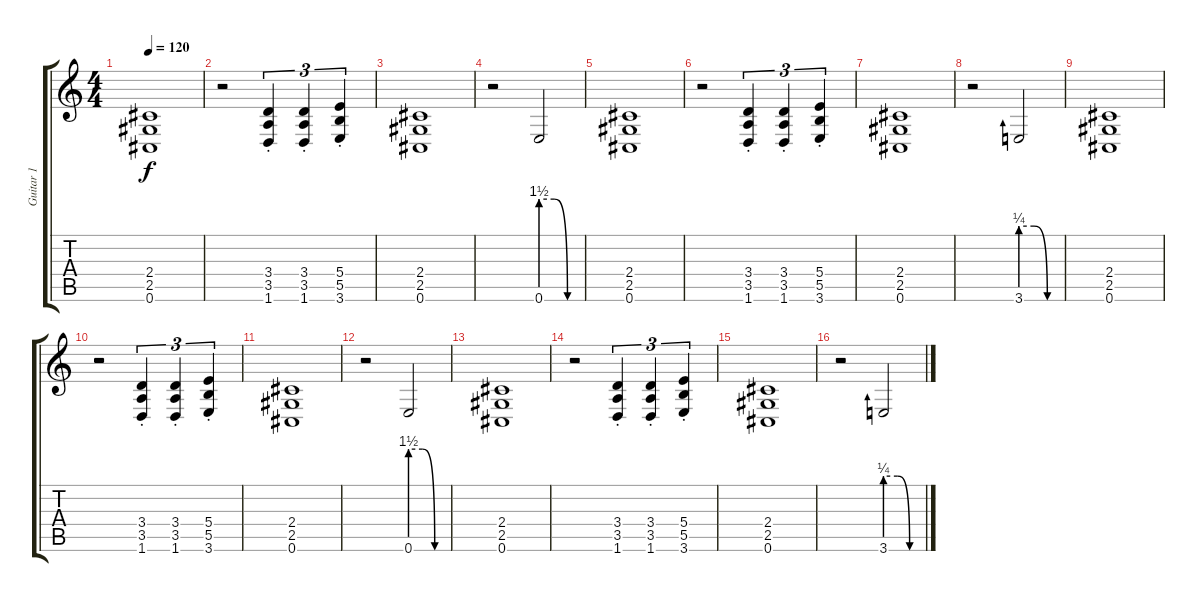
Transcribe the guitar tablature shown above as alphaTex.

\track ("Guitar 1" "Guitar 1") {instrument distortionguitar}
\staff {score tabs}
\tuning (Db4 Ab3 E3 B2 Gb2 Db2) {hide}
\ts (4 4)
\tempo 120
\clef g2
\ks c
(2.4 2.5 0.6).1{dy f} |
r.2 (3.4{st} 3.5 1.6).4{tu (3 2)} (3.4{st} 3.5 1.6).4{tu (3 2)} (5.4{st} 5.5 3.6).4{tu (3 2)} |
(2.4 2.5 0.6).1 |
r.2 0.6{be (custom 0 6 20 6 40 0 60 0)}.2 |
(2.4 2.5 0.6).1 |
r.2 (3.4{st} 3.5 1.6).4{tu (3 2)} (3.4{st} 3.5 1.6).4{tu (3 2)} (5.4{st} 5.5 3.6).4{tu (3 2)} |
(2.4 2.5 0.6).1 |
r.2 3.6{be (custom 0 1 20 1 40 0 60 0)}.2 |
(2.4 2.5 0.6).1 |
r.2 (3.4{st} 3.5 1.6).4{tu (3 2)} (3.4{st} 3.5 1.6).4{tu (3 2)} (5.4{st} 5.5 3.6).4{tu (3 2)} |
(2.4 2.5 0.6).1 |
r.2 0.6{be (custom 0 6 20 6 40 0 60 0)}.2 |
(2.4 2.5 0.6).1 |
r.2 (3.4{st} 3.5 1.6).4{tu (3 2)} (3.4{st} 3.5 1.6).4{tu (3 2)} (5.4{st} 5.5 3.6).4{tu (3 2)} |
(2.4 2.5 0.6).1 |
r.2 3.6{be (custom 0 1 20 1 40 0 60 0)}.2
